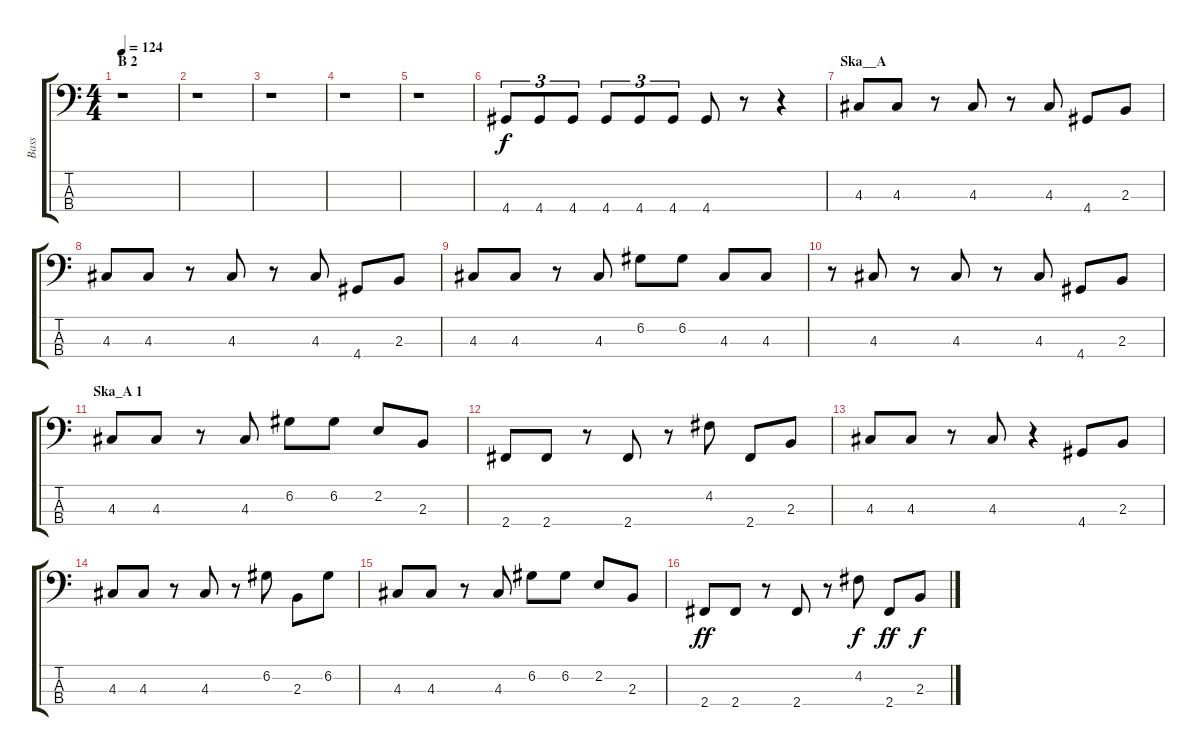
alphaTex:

\track ("Bass" "Bass") {instrument electricbassfinger}
\staff {score tabs}
\tuning (G2 D2 A1 E1) {hide}
\ts (4 4)
\section ("" "B 2")
\tempo 124
\clef f4
\ks c
r.1{dy f} |
r.1 |
r.1 |
r.1 |
r.1 |
4.4.8{tu (3 2)} 4.4.8{tu (3 2)} 4.4.8{tu (3 2)} 4.4.8{tu (3 2)} 4.4.8{tu (3 2)} 4.4.8{tu (3 2)} 4.4.8 r.8 r.4 |
\section ("" "Ska__A")
4.3.8 4.3.8 r.8 4.3.8 r.8 4.3.8 4.4.8 2.3.8 |
4.3.8 4.3.8 r.8 4.3.8 r.8 4.3.8 4.4.8 2.3.8 |
4.3.8 4.3.8 r.8 4.3.8 6.2.8 6.2.8 4.3.8 4.3.8 |
r.8 4.3.8 r.8 4.3.8 r.8 4.3.8 4.4.8 2.3.8 |
\section ("" "Ska_A 1")
4.3.8 4.3.8 r.8 4.3.8 6.2.8 6.2.8 2.2.8 2.3.8 |
2.4.8 2.4.8 r.8 2.4.8 r.8 4.2.8 2.4.8 2.3.8 |
4.3.8 4.3.8 r.8 4.3.8 r.4 4.4.8 2.3.8 |
4.3.8 4.3.8 r.8 4.3.8 r.8 6.2.8 2.3.8 6.2.8 |
4.3.8 4.3.8 r.8 4.3.8 6.2.8 6.2.8 2.2.8 2.3.8 |
2.4.8{dy ff} 2.4.8 r.8 2.4.8 r.8 4.2.8{dy f} 2.4.8{dy ff} 2.3.8{dy f}
